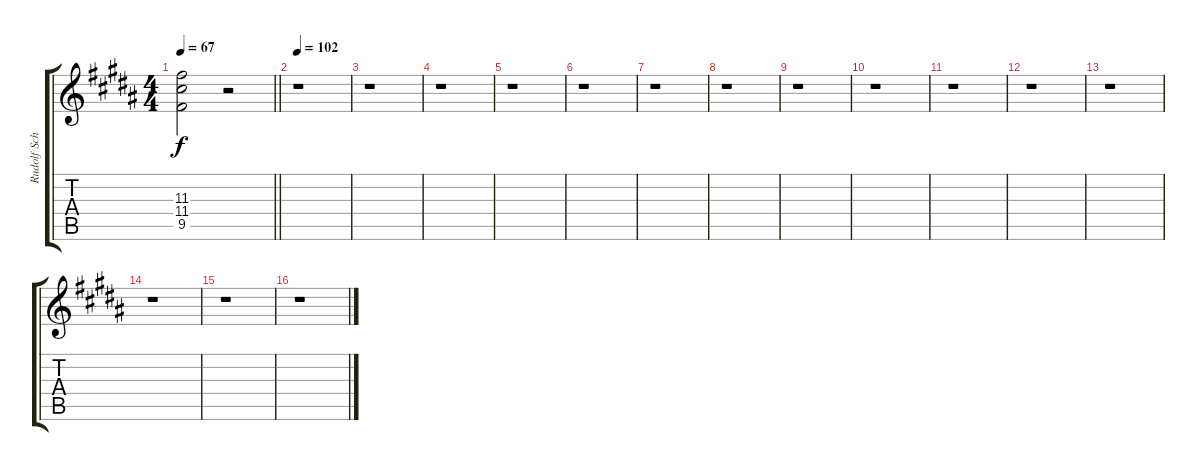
\track ("Rudolf Schenker" "Rudolf Sch") {instrument distortionguitar}
\staff {score tabs}
\tuning (E4 B3 G3 D3 A2 E2) {hide}
\ts (4 4)
\tempo 67
\clef g2
\barLineRight lightlight
\ks b
(11.3 11.4 9.5).2{dy f} r.2 |
\tempo 102
r.1 |
r.1 |
r.1 |
r.1 |
r.1 |
r.1 |
r.1 |
r.1 |
r.1 |
r.1 |
r.1 |
r.1 |
r.1 |
r.1 |
r.1
